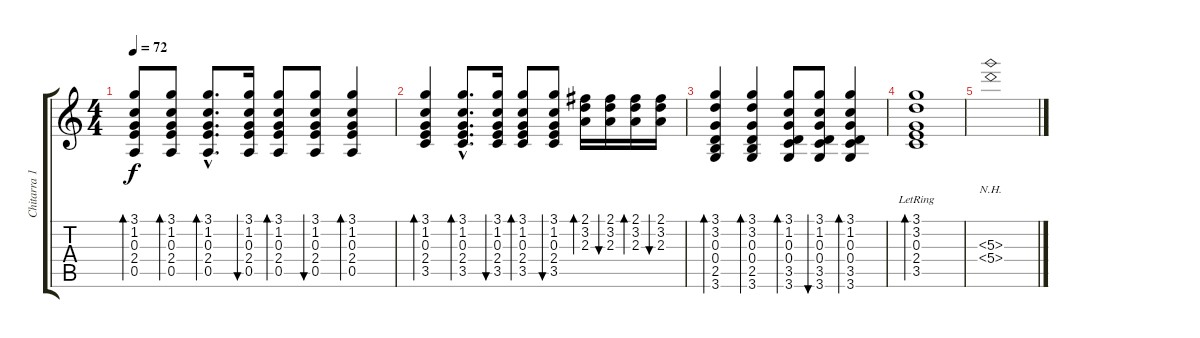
\track ("Chitarra 1" "Chitarra 1") {instrument acousticguitarsteel}
\staff {score tabs}
\tuning (E4 B3 G3 D3 A2 E2) {hide}
\ts (4 4)
\tempo 72
\clef g2
\ks c
(3.1 1.2 0.3 2.4 0.5).8{bd 30 dy f} (3.1 1.2 0.3 2.4 0.5).8{bd 30} (3.1{hac} 1.2{hac} 0.3{hac} 2.4{hac} 0.5{hac}).8{d bd 30} (3.1 1.2 0.3 2.4 0.5).16{bu 30} (3.1 1.2 0.3 2.4 0.5).8{bd 30} (3.1 1.2 0.3 2.4 0.5).8{bu 30} (3.1 1.2 0.3 2.4 0.5).4{bd 30} |
(3.1 1.2 0.3 2.4 3.5).4{bd 30} (3.1{hac} 1.2{hac} 0.3{hac} 2.4{hac} 3.5{hac}).8{d bd 30} (3.1 1.2 0.3 2.4 3.5).16{bu 30} (3.1 1.2 0.3 2.4 3.5).8{bd 30} (3.1 1.2 0.3 2.4 3.5).8{bu 30} (2.1 3.2 2.3).16{bd 30} (2.1 3.2 2.3).16{bu 30} (2.1 3.2 2.3).16{bd 30} (2.1 3.2 2.3).16{bu 30} |
(3.1 3.2 0.3 0.4 2.5 3.6).4{bd 30} (3.1 3.2 0.3 0.4 2.5 3.6).4{bd 30} (3.1 1.2 0.3 0.4 3.5 3.6).8{bd 30} (3.1 1.2 0.3 0.4 3.5 3.6).8{bu 30} (3.1 1.2 0.3 0.4 3.5 3.6).4{bd 30} |
(3.1{lr} 3.2{lr} 0.3{lr} 2.4{lr} 3.5{lr}).1{bd 30} |
(5.3{nh} 5.4{nh}).1{volume 0}
